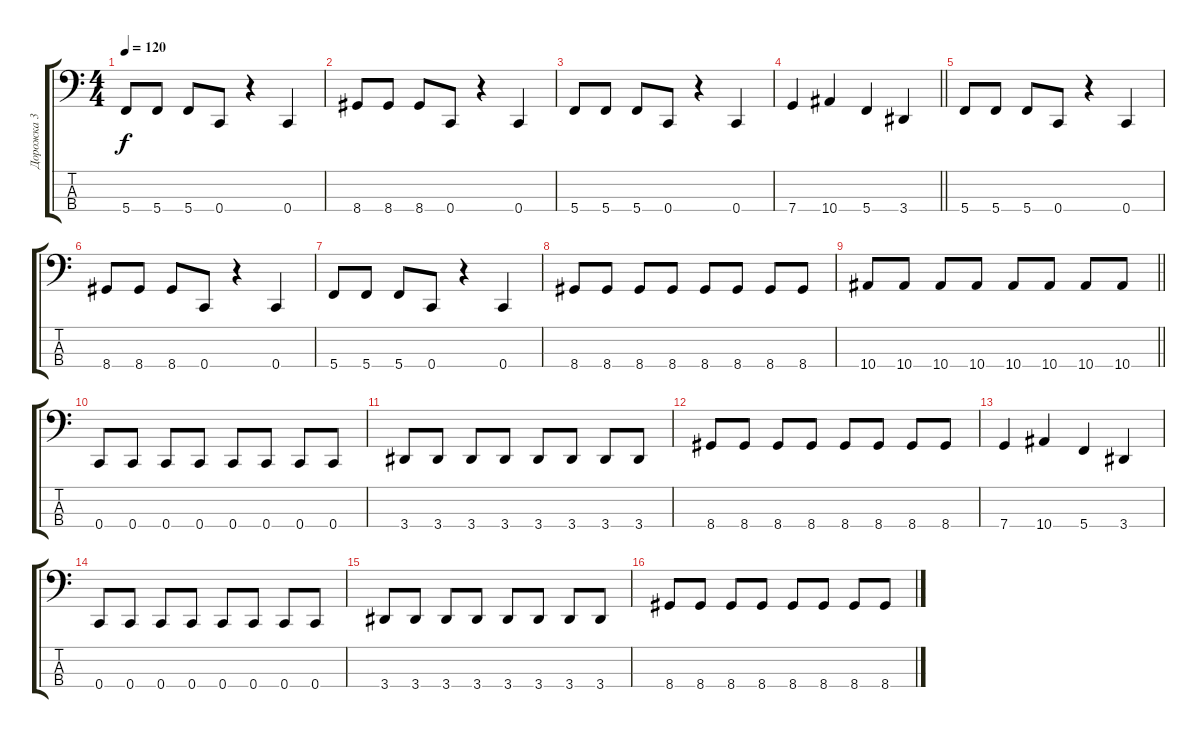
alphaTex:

\track ("Дорожка 3" "Дорожка 3") {instrument electricbassfinger}
\staff {score tabs}
\tuning (F2 C2 G1 C1) {hide}
\ts (4 4)
\tempo 120
\clef f4
\ks c
5.4.8{dy f} 5.4.8 5.4.8 0.4.8 r.4 0.4.4 |
8.4.8 8.4.8 8.4.8 0.4.8 r.4 0.4.4 |
5.4.8 5.4.8 5.4.8 0.4.8 r.4 0.4.4 |
\barLineRight lightlight
7.4.4 10.4.4 5.4.4 3.4.4 |
5.4.8 5.4.8 5.4.8 0.4.8 r.4 0.4.4 |
8.4.8 8.4.8 8.4.8 0.4.8 r.4 0.4.4 |
5.4.8 5.4.8 5.4.8 0.4.8 r.4 0.4.4 |
8.4.8 8.4.8 8.4.8 8.4.8 8.4.8 8.4.8 8.4.8 8.4.8 |
\barLineRight lightlight
10.4.8 10.4.8 10.4.8 10.4.8 10.4.8 10.4.8 10.4.8 10.4.8 |
0.4.8 0.4.8 0.4.8 0.4.8 0.4.8 0.4.8 0.4.8 0.4.8 |
3.4.8 3.4.8 3.4.8 3.4.8 3.4.8 3.4.8 3.4.8 3.4.8 |
8.4.8 8.4.8 8.4.8 8.4.8 8.4.8 8.4.8 8.4.8 8.4.8 |
7.4.4 10.4.4 5.4.4 3.4.4 |
0.4.8 0.4.8 0.4.8 0.4.8 0.4.8 0.4.8 0.4.8 0.4.8 |
3.4.8 3.4.8 3.4.8 3.4.8 3.4.8 3.4.8 3.4.8 3.4.8 |
8.4.8 8.4.8 8.4.8 8.4.8 8.4.8 8.4.8 8.4.8 8.4.8
